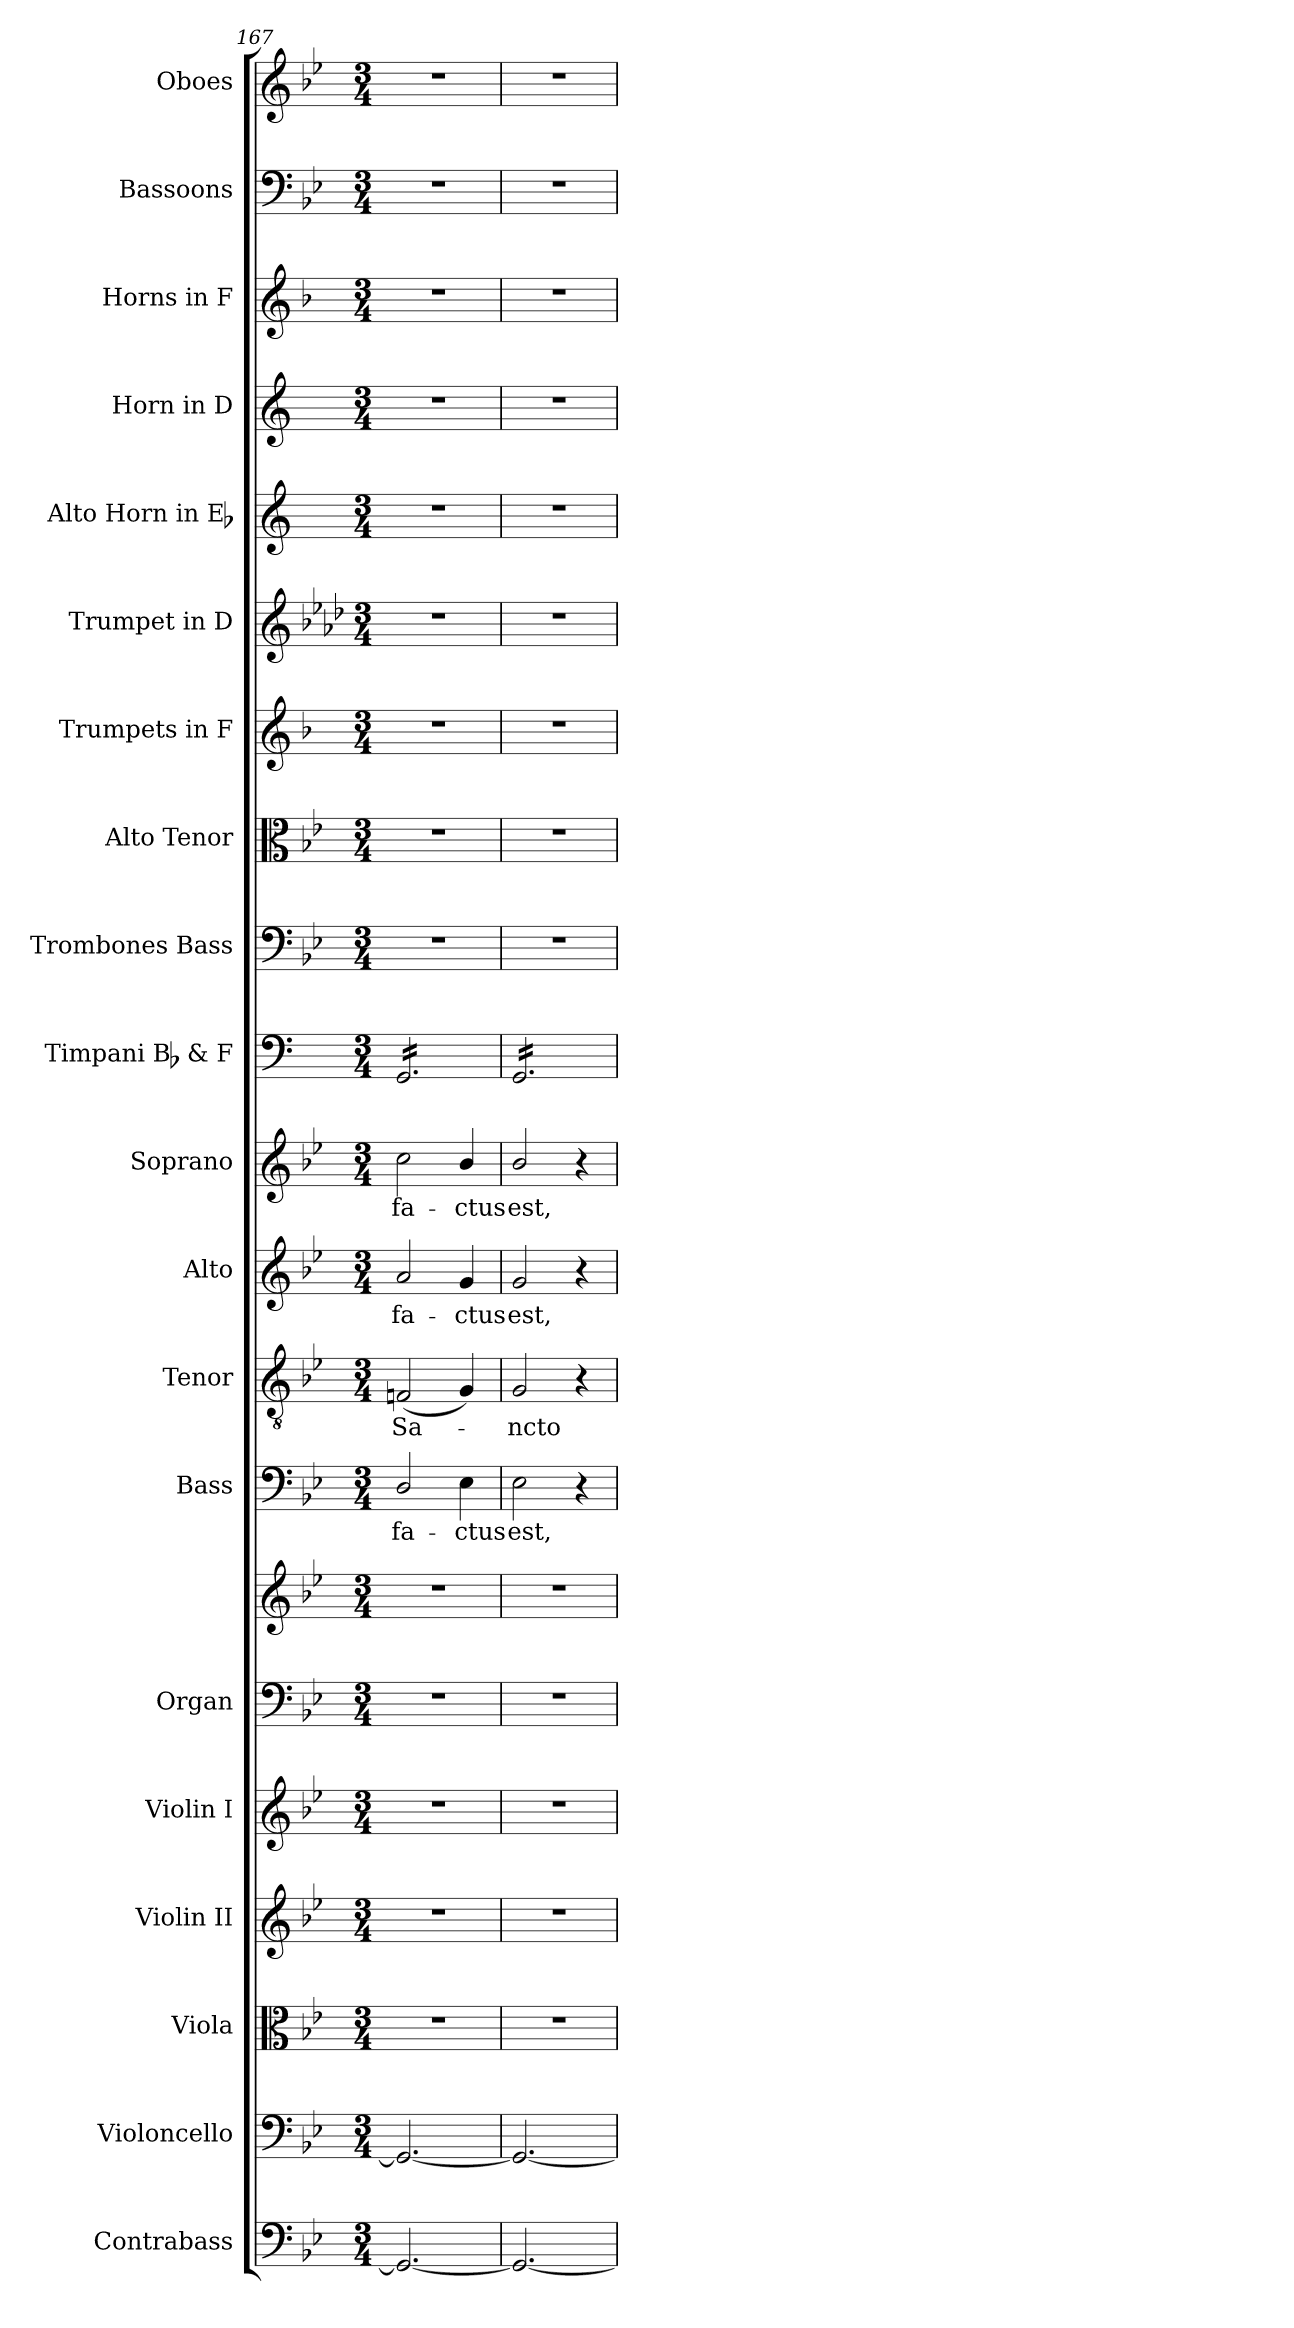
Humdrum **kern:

**kern	**kern	**kern	**kern	**kern	**kern	**kern	**kern	**text	**kern	**text	**kern	**text	**kern	**text	**kern	**kern	**kern	**kern	**kern	**kern	**kern	**kern	**kern	**kern
*part20	*part19	*part18	*part17	*part16	*part15	*part15	*part14	*part14	*part13	*part13	*part12	*part12	*part11	*part11	*part10	*part9	*part8	*part7	*part6	*part5	*part4	*part3	*part2	*part1
*staff21	*staff20	*staff19	*staff18	*staff17	*staff16	*staff15	*staff14	*staff14	*staff13	*staff13	*staff12	*staff12	*staff11	*staff11	*staff10	*staff9	*staff8	*staff7	*staff6	*staff5	*staff4	*staff3	*staff2	*staff1
*I"Contrabass	*I"Violoncello	*I"Viola	*I"Violin II	*I"Violin I	*I"Organ	*	*I"Bass	*	*I"Tenor	*	*I"Alto	*	*I"Soprano	*	*I"Timpani Bb & F	*I"Trombones  Bass	*I"Alto Tenor	*I"Trumpets in F	*I"Trumpet in D	*I"Alto Horn in Eb	*I"Horn in D	*I"Horns in F	*I"Bassoons	*I"Oboes
*I'Cb.	*I'Vc.	*I'Vla.	*I'Vln. II	*I'Vln. I	*I'Org.	*	*I'B.	*	*I'T.	*	*I'A.	*	*I'S.	*	*I'Timp.	*	*	*	*	*	*	*I'Hn.	*I'Bsn.	*I'Ob.
*clefF4	*clefF4	*clefC3	*clefG2	*clefG2	*clefF4	*clefG2	*clefF4	*	*clefGv2	*	*clefG2	*	*clefG2	*	*clefF4	*clefF4	*clefC3	*clefG2	*clefG2	*clefG2	*clefG2	*clefG2	*clefF4	*clefG2
*ITrd7c12	*	*	*	*	*	*	*	*	*ITrd7c12	*	*	*	*	*	*	*	*	*ITrd4c7	*ITrd-1c-2	*ITrd5c8	*ITrd6c10	*ITrd4c7	*	*
*k[b-e-]	*k[b-e-]	*k[b-e-]	*k[b-e-]	*k[b-e-]	*k[b-e-]	*k[b-e-]	*k[b-e-]	*	*k[b-e-]	*	*k[b-e-]	*	*k[b-e-]	*	*k[]	*k[b-e-]	*k[b-e-]	*k[b-e-]	*k[b-e-]	*k[f#c#g#d#]	*k[f#c#]	*k[b-e-]	*k[b-e-]	*k[b-e-]
*B-:	*B-:	*B-:	*B-:	*B-:	*B-:	*B-:	*B-:	*	*B-:	*	*B-:	*	*B-:	*	*C:	*B-:	*B-:	*B-:	*B-:	*E:	*D:	*B-:	*B-:	*B-:
*M3/4	*M3/4	*M3/4	*M3/4	*M3/4	*M3/4	*M3/4	*M3/4	*	*M3/4	*	*M3/4	*	*M3/4	*	*M3/4	*M3/4	*M3/4	*M3/4	*M3/4	*M3/4	*M3/4	*M3/4	*M3/4	*M3/4
=167	=167	=167	=167	=167	=167	=167	=167	=167	=167	=167	=167	=167	=167	=167	=167	=167	=167	=167	=167	=167	=167	=167	=167	=167
!	!	!LO:N:vis=1	!LO:N:vis=1	!LO:N:vis=1	!LO:N:vis=1	!LO:N:vis=1	!	!	!	!	!	!	!	!	!	!	!	!	!	!	!	!	!	!
!	!	!	!	!	!	!	!	!LO:LY:b:color=#000000	!	!	!	!	!	!	!	!	!	!	!	!	!	!	!	!
!	!	!	!	!	!	!	!	!	!	!LO:LY:b:color=#000000	!	!	!	!	!	!	!	!	!	!	!	!	!	!
!	!	!	!	!	!	!	!	!	!	!	!	!LO:LY:b:color=#000000	!	!	!	!	!	!	!	!	!	!	!	!
!	!	!	!	!	!	!	!	!	!	!	!	!	!	!LO:LY:b:color=#000000	!	!LO:N:vis=1	!LO:N:vis=1	!LO:N:vis=1	!LO:N:vis=1	!LO:N:vis=1	!LO:N:vis=1	!LO:N:vis=1	!LO:N:vis=1	!LO:N:vis=1
*	*	*	*	*	*	*	*	*	*	*	*	*	*	*	*tremolo	*	*	*	*	*	*	*	*	*
2.GGGi/_	2.GGi/_	2.r	2.r	2.r	2.r	2.r	2Di/	fa-	(2FFni/	Sa-	2ai/	fa-	2cci\	fa-	16GGi/LL	2.r	2.r	2.r	2.r	2.r	2.r	2.r	2.r	2.r
.	.	.	.	.	.	.	.	.	.	.	.	.	.	.	16GGi/	.	.	.	.	.	.	.	.	.
.	.	.	.	.	.	.	.	.	.	.	.	.	.	.	16GGi/	.	.	.	.	.	.	.	.	.
.	.	.	.	.	.	.	.	.	.	.	.	.	.	.	16GGi/	.	.	.	.	.	.	.	.	.
.	.	.	.	.	.	.	.	.	.	.	.	.	.	.	16GGi/	.	.	.	.	.	.	.	.	.
.	.	.	.	.	.	.	.	.	.	.	.	.	.	.	16GGi/	.	.	.	.	.	.	.	.	.
.	.	.	.	.	.	.	.	.	.	.	.	.	.	.	16GGi/	.	.	.	.	.	.	.	.	.
.	.	.	.	.	.	.	.	.	.	.	.	.	.	.	16GGi/	.	.	.	.	.	.	.	.	.
!	!	!	!	!	!	!	!	!LO:LY:b:color=#000000	!	!	!	!	!	!	!	!	!	!	!	!	!	!	!	!
!	!	!	!	!	!	!	!	!	!	!	!	!LO:LY:b:color=#000000	!	!	!	!	!	!	!	!	!	!	!	!
!	!	!	!	!	!	!	!	!	!	!	!	!	!	!LO:LY:b:color=#000000	!	!	!	!	!	!	!	!	!	!
.	.	.	.	.	.	.	4E-i\	-ctus	4GGi/)	.	4gi/	-ctus	4b-i/	-ctus	16GGi/	.	.	.	.	.	.	.	.	.
.	.	.	.	.	.	.	.	.	.	.	.	.	.	.	16GGi/	.	.	.	.	.	.	.	.	.
.	.	.	.	.	.	.	.	.	.	.	.	.	.	.	16GGi/	.	.	.	.	.	.	.	.	.
.	.	.	.	.	.	.	.	.	.	.	.	.	.	.	16GGi/JJ	.	.	.	.	.	.	.	.	.
=168	=168	=168	=168	=168	=168	=168	=168	=168	=168	=168	=168	=168	=168	=168	=168	=168	=168	=168	=168	=168	=168	=168	=168	=168
!	!	!LO:N:vis=1	!LO:N:vis=1	!LO:N:vis=1	!LO:N:vis=1	!LO:N:vis=1	!	!	!	!	!	!	!	!	!	!	!	!	!	!	!	!	!	!
!	!	!	!	!	!	!	!	!LO:LY:b:color=#000000	!	!	!	!	!	!	!	!	!	!	!	!	!	!	!	!
!	!	!	!	!	!	!	!	!	!	!LO:LY:b:color=#000000	!	!	!	!	!	!	!	!	!	!	!	!	!	!
!	!	!	!	!	!	!	!	!	!	!	!	!LO:LY:b:color=#000000	!	!	!	!	!	!	!	!	!	!	!	!
!	!	!	!	!	!	!	!	!	!	!	!	!	!	!LO:LY:b:color=#000000	!	!LO:N:vis=1	!LO:N:vis=1	!LO:N:vis=1	!LO:N:vis=1	!LO:N:vis=1	!LO:N:vis=1	!LO:N:vis=1	!LO:N:vis=1	!LO:N:vis=1
2.GGGi/_	2.GGi/_	2.r	2.r	2.r	2.r	2.r	2E-i\	est,	2GGi/	-ncto	2gi/	est,	2b-i/	est,	16GGi/LL	2.r	2.r	2.r	2.r	2.r	2.r	2.r	2.r	2.r
.	.	.	.	.	.	.	.	.	.	.	.	.	.	.	16GGi/	.	.	.	.	.	.	.	.	.
.	.	.	.	.	.	.	.	.	.	.	.	.	.	.	16GGi/	.	.	.	.	.	.	.	.	.
.	.	.	.	.	.	.	.	.	.	.	.	.	.	.	16GGi/	.	.	.	.	.	.	.	.	.
.	.	.	.	.	.	.	.	.	.	.	.	.	.	.	16GGi/	.	.	.	.	.	.	.	.	.
.	.	.	.	.	.	.	.	.	.	.	.	.	.	.	16GGi/	.	.	.	.	.	.	.	.	.
.	.	.	.	.	.	.	.	.	.	.	.	.	.	.	16GGi/	.	.	.	.	.	.	.	.	.
.	.	.	.	.	.	.	.	.	.	.	.	.	.	.	16GGi/	.	.	.	.	.	.	.	.	.
.	.	.	.	.	.	.	4r	.	4r	.	4r	.	4r	.	16GGi/	.	.	.	.	.	.	.	.	.
.	.	.	.	.	.	.	.	.	.	.	.	.	.	.	16GGi/	.	.	.	.	.	.	.	.	.
.	.	.	.	.	.	.	.	.	.	.	.	.	.	.	16GGi/	.	.	.	.	.	.	.	.	.
.	.	.	.	.	.	.	.	.	.	.	.	.	.	.	16GGi/JJ	.	.	.	.	.	.	.	.	.
*	*	*	*	*	*	*	*	*	*	*	*	*	*	*	*Xtremolo	*	*	*	*	*	*	*	*	*
=	=	=	=	=	=	=	=	=	=	=	=	=	=	=	=	=	=	=	=	=	=	=	=	=
*-	*-	*-	*-	*-	*-	*-	*-	*-	*-	*-	*-	*-	*-	*-	*-	*-	*-	*-	*-	*-	*-	*-	*-	*-
